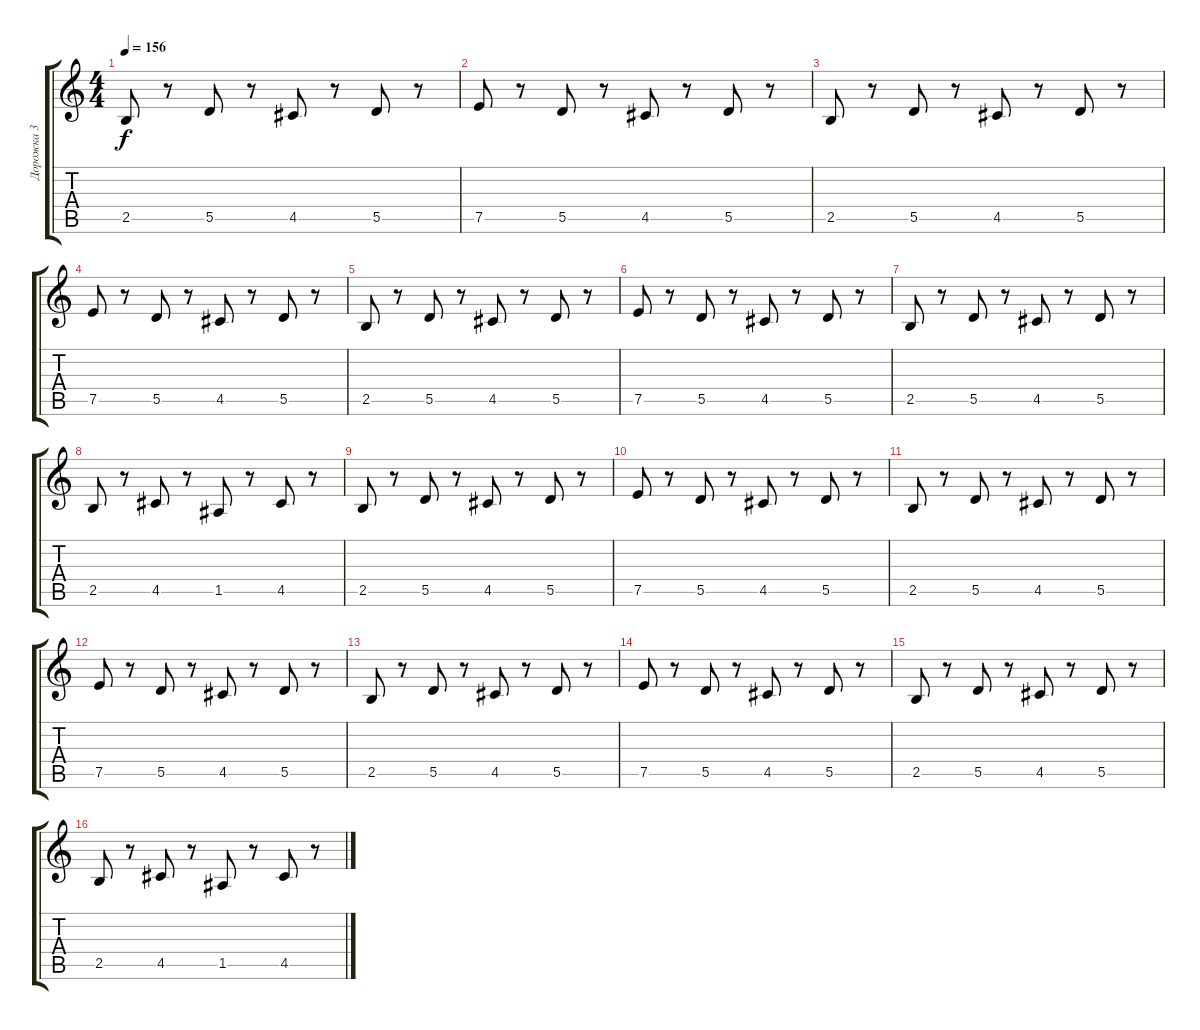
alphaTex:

\track ("Дорожка 3" "Дорожка 3") {instrument distortionguitar}
\staff {score tabs}
\tuning (E4 B3 G3 D3 A2 E2) {hide}
\ts (4 4)
\tempo 156
\clef g2
\ks c
2.5.8{dy f} r.8 5.5.8 r.8 4.5.8 r.8 5.5.8 r.8 |
7.5.8 r.8 5.5.8 r.8 4.5.8 r.8 5.5.8 r.8 |
2.5.8 r.8 5.5.8 r.8 4.5.8 r.8 5.5.8 r.8 |
7.5.8 r.8 5.5.8 r.8 4.5.8 r.8 5.5.8 r.8 |
2.5.8 r.8 5.5.8 r.8 4.5.8 r.8 5.5.8 r.8 |
7.5.8 r.8 5.5.8 r.8 4.5.8 r.8 5.5.8 r.8 |
2.5.8 r.8 5.5.8 r.8 4.5.8 r.8 5.5.8 r.8 |
2.5.8 r.8 4.5.8 r.8 1.5.8 r.8 4.5.8 r.8 |
2.5.8 r.8 5.5.8 r.8 4.5.8 r.8 5.5.8 r.8 |
7.5.8 r.8 5.5.8 r.8 4.5.8 r.8 5.5.8 r.8 |
2.5.8 r.8 5.5.8 r.8 4.5.8 r.8 5.5.8 r.8 |
7.5.8 r.8 5.5.8 r.8 4.5.8 r.8 5.5.8 r.8 |
2.5.8 r.8 5.5.8 r.8 4.5.8 r.8 5.5.8 r.8 |
7.5.8 r.8 5.5.8 r.8 4.5.8 r.8 5.5.8 r.8 |
2.5.8 r.8 5.5.8 r.8 4.5.8 r.8 5.5.8 r.8 |
2.5.8 r.8 4.5.8 r.8 1.5.8 r.8 4.5.8 r.8
